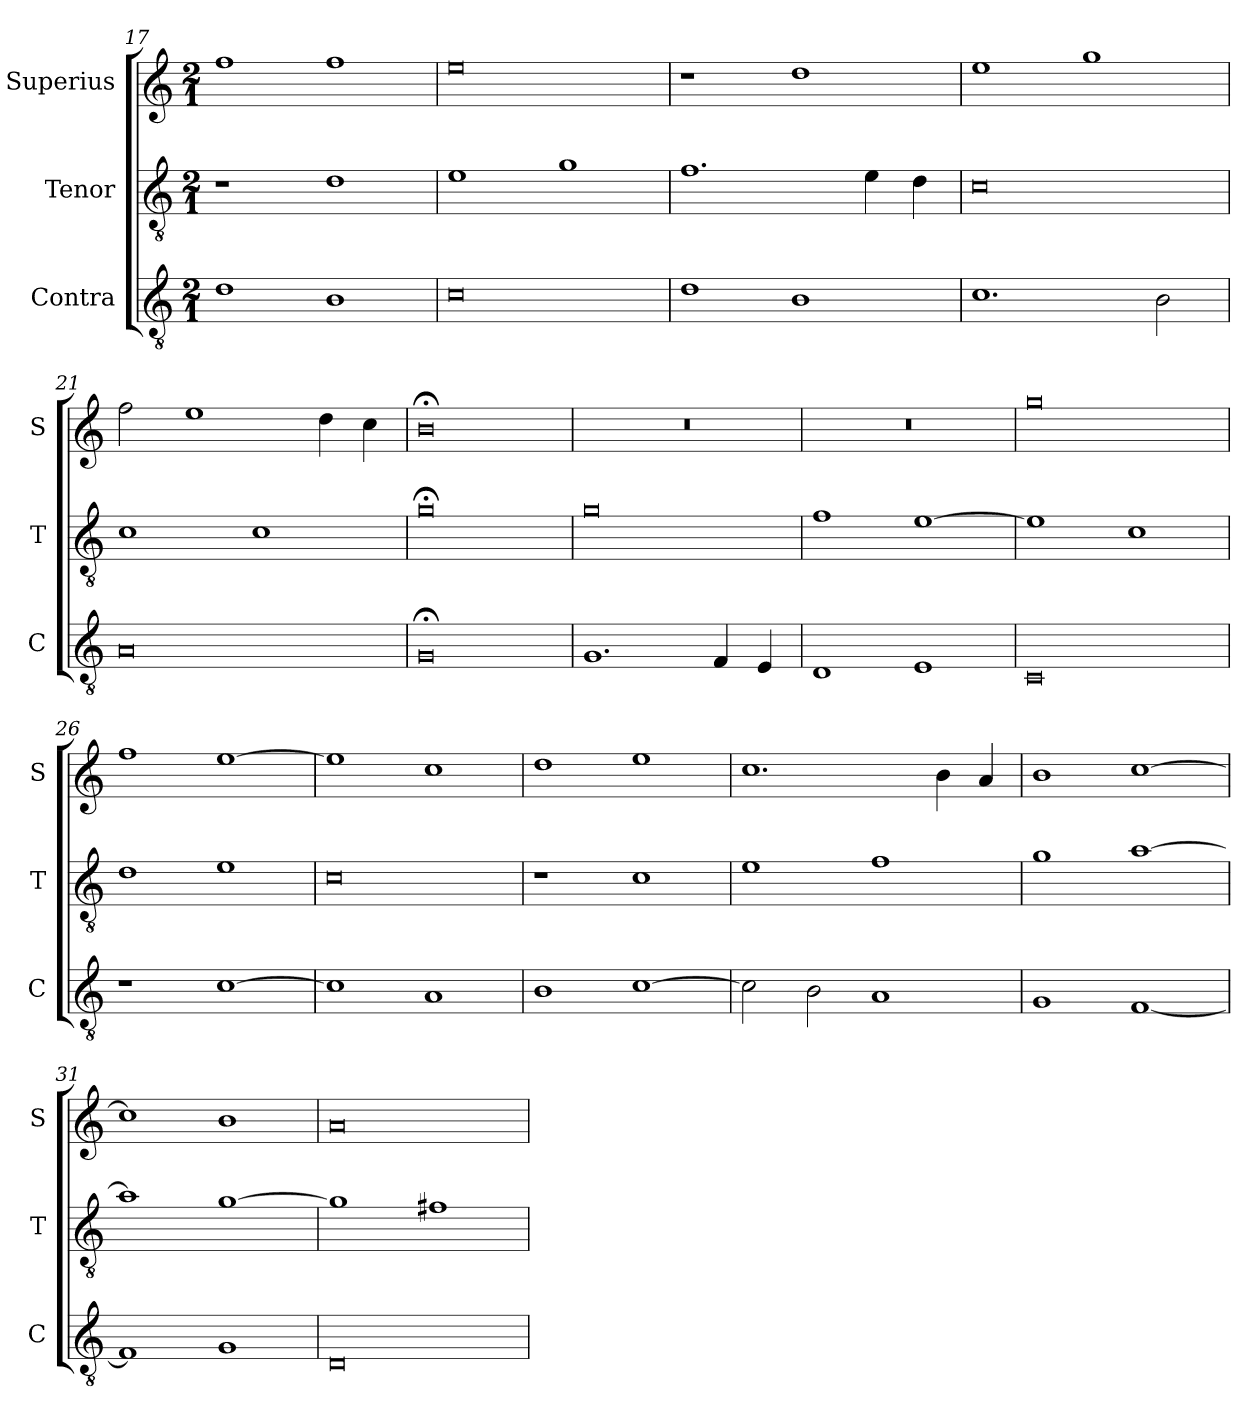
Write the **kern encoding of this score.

**kern	**kern	**kern
*part3	*part2	*part1
*staff3	*staff2	*staff1
*I"Contra	*I"Tenor	*I"Superius
*I'C	*I'T	*I'S
*clefGv2	*clefGv2	*clefG2
*k[]	*k[]	*k[]
*M2/1	*M2/1	*M2/1
=17	=17	=17
1d	1r	1ff
1B	1d	1ff
=18	=18	=18
0c	1e	0ee
.	1g	.
=19	=19	=19
1d	1.f	1r
1B	.	1dd
.	4e\	.
.	4d\	.
=20	=20	=20
1.c	0c	1ee
.	.	1gg
2B\	.	.
=21	=21	=21
0A	1c	2ff\
.	.	1ee
.	1c	.
.	.	4dd\
.	.	4cc\
=22	=22	=22
0G;<	0g;<	0b;<
=23	=23	=23
1.G	0g	0r
4F	.	.
4E	.	.
=24	=24	=24
1D	1f	0r
1E	[1e	.
=25	=25	=25
0C	1e]	0gg
.	1c	.
=26	=26	=26
1r	1d	1ff
[1c	1e	[1ee
=27	=27	=27
1c]	0c	1ee]
1A	.	1cc
=28	=28	=28
1B	1r	1dd
[1c	1c	1ee
=29	=29	=29
2c\]	1e	1.cc
2B\	.	.
1A	1f	.
.	.	4b\
.	.	4a/
=30	=30	=30
1G	1g	1b
[1F	[1a	[1cc
=31	=31	=31
1F]	1a]	1cc]
1G	[1g	1b
=32	=32	=32
0D	1g]	0a
.	1f#X	.
=	=	=
*-	*-	*-
